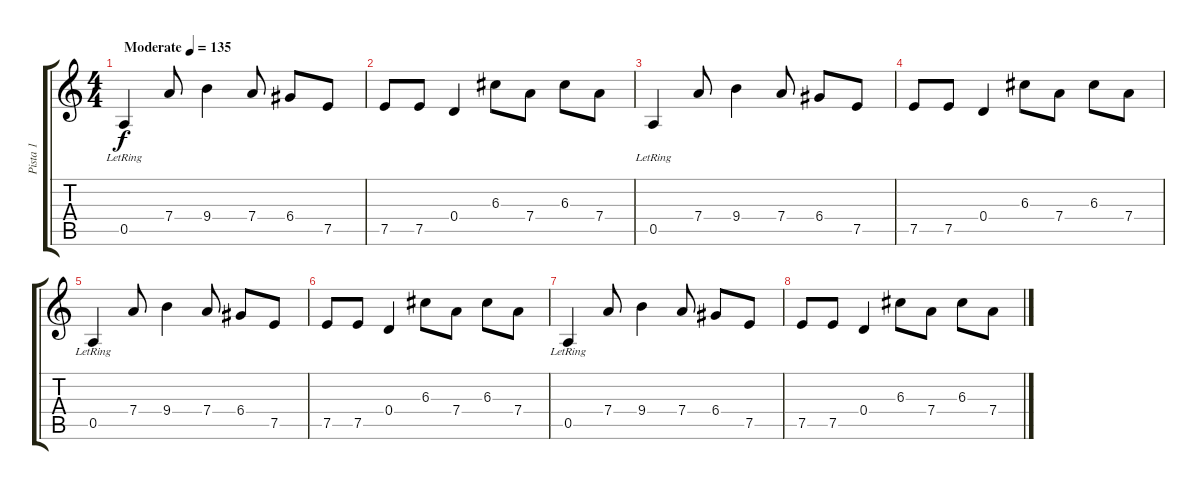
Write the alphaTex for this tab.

\track ("Pista 1" "Pista 1") {instrument distortionguitar}
\staff {score tabs}
\tuning (E4 B3 G3 D3 A2 E2) {hide}
\ts (4 4)
\tempo (135 "Moderate")
\clef g2
\ks c
0.5{lr}.4{dy f instrument distortionguitar} 7.4.8 9.4.4 7.4.8 6.4.8 7.5.8 |
7.5.8 7.5.8 0.4.4 6.3.8 7.4.8 6.3.8 7.4.8 |
0.5{lr}.4 7.4.8 9.4.4 7.4.8 6.4.8 7.5.8 |
7.5.8 7.5.8 0.4.4 6.3.8 7.4.8 6.3.8 7.4.8 |
0.5{lr}.4 7.4.8 9.4.4 7.4.8 6.4.8 7.5.8 |
7.5.8 7.5.8 0.4.4 6.3.8 7.4.8 6.3.8 7.4.8 |
0.5{lr}.4 7.4.8 9.4.4 7.4.8 6.4.8 7.5.8 |
7.5.8 7.5.8 0.4.4 6.3.8 7.4.8 6.3.8 7.4.8
